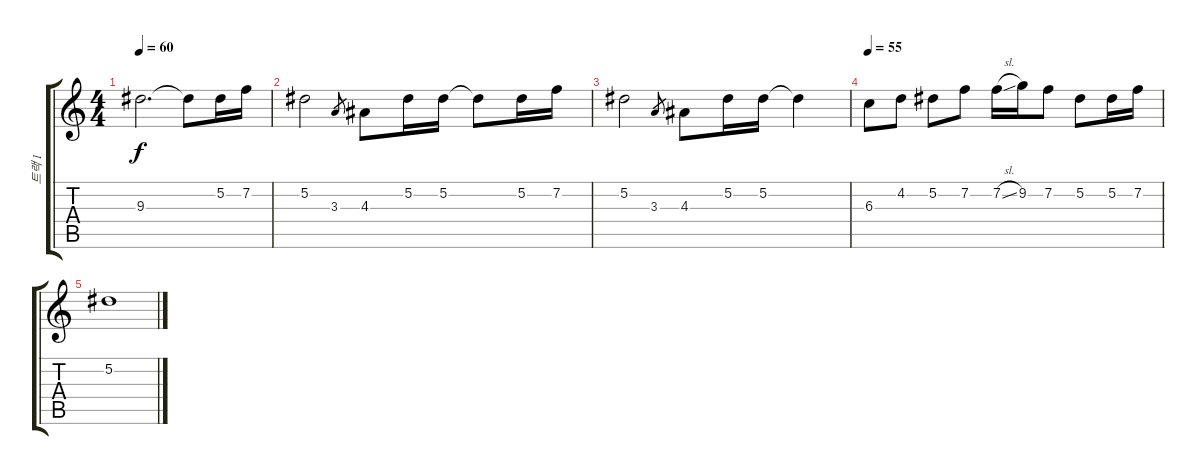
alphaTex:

\track ("트랙 1" "트랙 1") {instrument acousticguitarsteel}
\staff {score tabs}
\tuning (Eb4 Bb3 Gb3 Db3 Ab2 Eb2) {hide}
\ts (4 4)
\tempo 60
\clef g2
\ks c
9.3{t}.2{d dy f} 9.3{t}.8 5.2.16 7.2.16 |
5.2.2 3.3.8{gr} 4.3.8 5.2.16 5.2.16 5.2{t}.8 5.2.16 7.2.16 |
5.2.2 3.3.8{gr} 4.3.8 5.2.16 5.2.16 5.2{t}.4 |
\tempo 55
6.3.8 4.2.8 5.2.8 7.2.8 7.2{sl}.16 9.2.16 7.2.8 5.2.8 5.2.16 7.2.16 |
5.2.1
